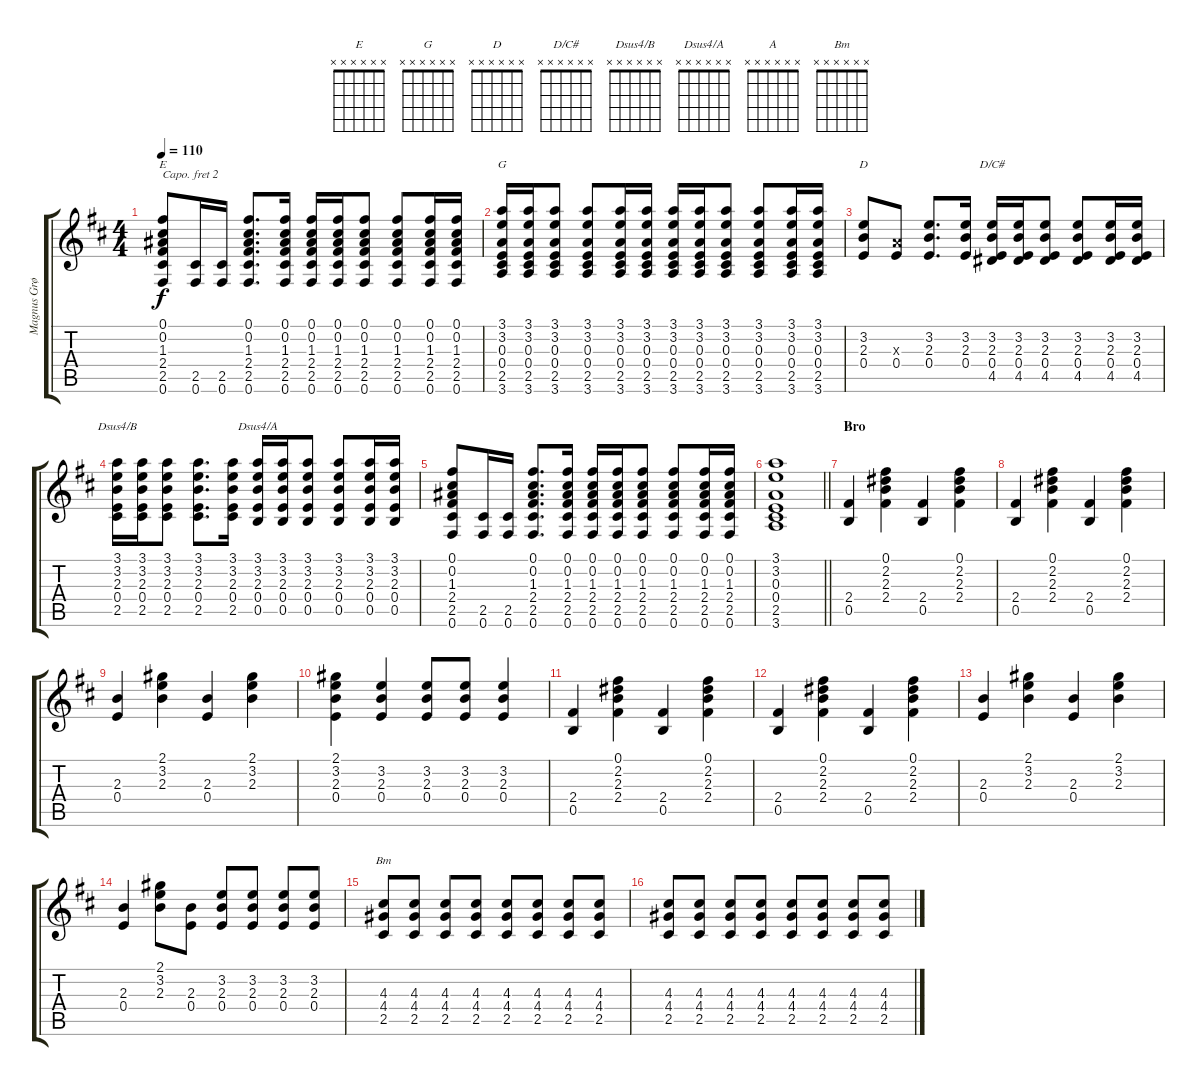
\track ("Magnus Grønneberg - Akust. gitar, rytme" "Magnus Grø") {instrument acousticguitarsteel}
\staff {score tabs}
\capo 2
\tuning (E4 B3 G3 D3 A2 E2) {hide}
\chord ("E" x x x x x x)
\chord ("G" x x x x x x)
\chord ("D" x x x x x x)
\chord ("D/C#" x x x x x x)
\chord ("Dsus4/B" x x x x x x)
\chord ("Dsus4/A" x x x x x x)
\chord ("A" x x x x x x)
\chord ("Bm" x x x x x x)
\ts (4 4)
\tempo 110
\clef g2
\ks d
(0.1 0.2 1.3 2.4 2.5 0.6).8{ch "E" dy f} (2.5 0.6).16 (2.5 0.6).16 (0.1 0.2 1.3 2.4 2.5 0.6).8{d} (0.1 0.2 1.3 2.4 2.5 0.6).16 (0.1 0.2 1.3 2.4 2.5 0.6).16 (0.1 0.2 1.3 2.4 2.5 0.6).16 (0.1 0.2 1.3 2.4 2.5 0.6).8 (0.1 0.2 1.3 2.4 2.5 0.6).8 (0.1 0.2 1.3 2.4 2.5 0.6).16 (0.1 0.2 1.3 2.4 2.5 0.6).16 |
(3.1 3.2 0.3 0.4 2.5 3.6).16{ch "G"} (3.1 3.2 0.3 0.4 2.5 3.6).16 (3.1 3.2 0.3 0.4 2.5 3.6).8 (3.1 3.2 0.3 0.4 2.5 3.6).8 (3.1 3.2 0.3 0.4 2.5 3.6).16 (3.1 3.2 0.3 0.4 2.5 3.6).16 (3.1 3.2 0.3 0.4 2.5 3.6).16 (3.1 3.2 0.3 0.4 2.5 3.6).16 (3.1 3.2 0.3 0.4 2.5 3.6).8 (3.1 3.2 0.3 0.4 2.5 3.6).8 (3.1 3.2 0.3 0.4 2.5 3.6).16 (3.1 3.2 0.3 0.4 2.5 3.6).16 |
(3.2 2.3 0.4).8{ch "D"} (0.3{x} 0.4).8 (3.2 2.3 0.4).8{d} (3.2 2.3 0.4).16 (3.2 2.3 0.4 4.5).16{ch "D/C#"} (3.2 2.3 0.4 4.5).16 (3.2 2.3 0.4 4.5).8 (3.2 2.3 0.4 4.5).8 (3.2 2.3 0.4 4.5).16 (3.2 2.3 0.4 4.5).16 |
(3.1 3.2 2.3 0.4 2.5).16{ch "Dsus4/B"} (3.1 3.2 2.3 0.4 2.5).16 (3.1 3.2 2.3 0.4 2.5).8 (3.1 3.2 2.3 0.4 2.5).8{d} (3.1 3.2 2.3 0.4 2.5).16 (3.1 3.2 2.3 0.4 0.5).16{ch "Dsus4/A"} (3.1 3.2 2.3 0.4 0.5).16 (3.1 3.2 2.3 0.4 0.5).8 (3.1 3.2 2.3 0.4 0.5).8 (3.1 3.2 2.3 0.4 0.5).16 (3.1 3.2 2.3 0.4 0.5).16 |
(0.1 0.2 1.3 2.4 2.5 0.6).8 (2.5 0.6).16 (2.5 0.6).16 (0.1 0.2 1.3 2.4 2.5 0.6).8{d} (0.1 0.2 1.3 2.4 2.5 0.6).16 (0.1 0.2 1.3 2.4 2.5 0.6).16 (0.1 0.2 1.3 2.4 2.5 0.6).16 (0.1 0.2 1.3 2.4 2.5 0.6).8 (0.1 0.2 1.3 2.4 2.5 0.6).8 (0.1 0.2 1.3 2.4 2.5 0.6).16 (0.1 0.2 1.3 2.4 2.5 0.6).16 |
\barLineRight lightlight
(3.1 3.2 0.3 0.4 2.5 3.6).1 |
\section ("" "Bro")
(2.4 0.5).4{ch "A"} (0.1 2.2 2.3 2.4).4 (2.4 0.5).4 (0.1 2.2 2.3 2.4).4 |
(2.4 0.5).4 (0.1 2.2 2.3 2.4).4 (2.4 0.5).4 (0.1 2.2 2.3 2.4).4 |
(2.3 0.4).4 (2.1 3.2 2.3).4 (2.3 0.4).4 (2.1 3.2 2.3).4 |
(2.1 3.2 2.3 0.4).4 (3.2 2.3 0.4).4 (3.2 2.3 0.4).8 (3.2 2.3 0.4).8 (3.2 2.3 0.4).4 |
(2.4 0.5).4 (0.1 2.2 2.3 2.4).4 (2.4 0.5).4 (0.1 2.2 2.3 2.4).4 |
(2.4 0.5).4 (0.1 2.2 2.3 2.4).4 (2.4 0.5).4 (0.1 2.2 2.3 2.4).4 |
(2.3 0.4).4 (2.1 3.2 2.3).4 (2.3 0.4).4 (2.1 3.2 2.3).4 |
(2.3 0.4).4 (2.1 3.2 2.3).8 (2.3 0.4).8 (3.2 2.3 0.4).8 (3.2 2.3 0.4).8 (3.2 2.3 0.4).8 (3.2 2.3 0.4).8 |
(4.3 4.4 2.5).8{ch "Bm"} (4.3 4.4 2.5).8 (4.3 4.4 2.5).8 (4.3 4.4 2.5).8 (4.3 4.4 2.5).8 (4.3 4.4 2.5).8 (4.3 4.4 2.5).8 (4.3 4.4 2.5).8 |
(4.3 4.4 2.5).8 (4.3 4.4 2.5).8 (4.3 4.4 2.5).8 (4.3 4.4 2.5).8 (4.3 4.4 2.5).8 (4.3 4.4 2.5).8 (4.3 4.4 2.5).8 (4.3 4.4 2.5).8
